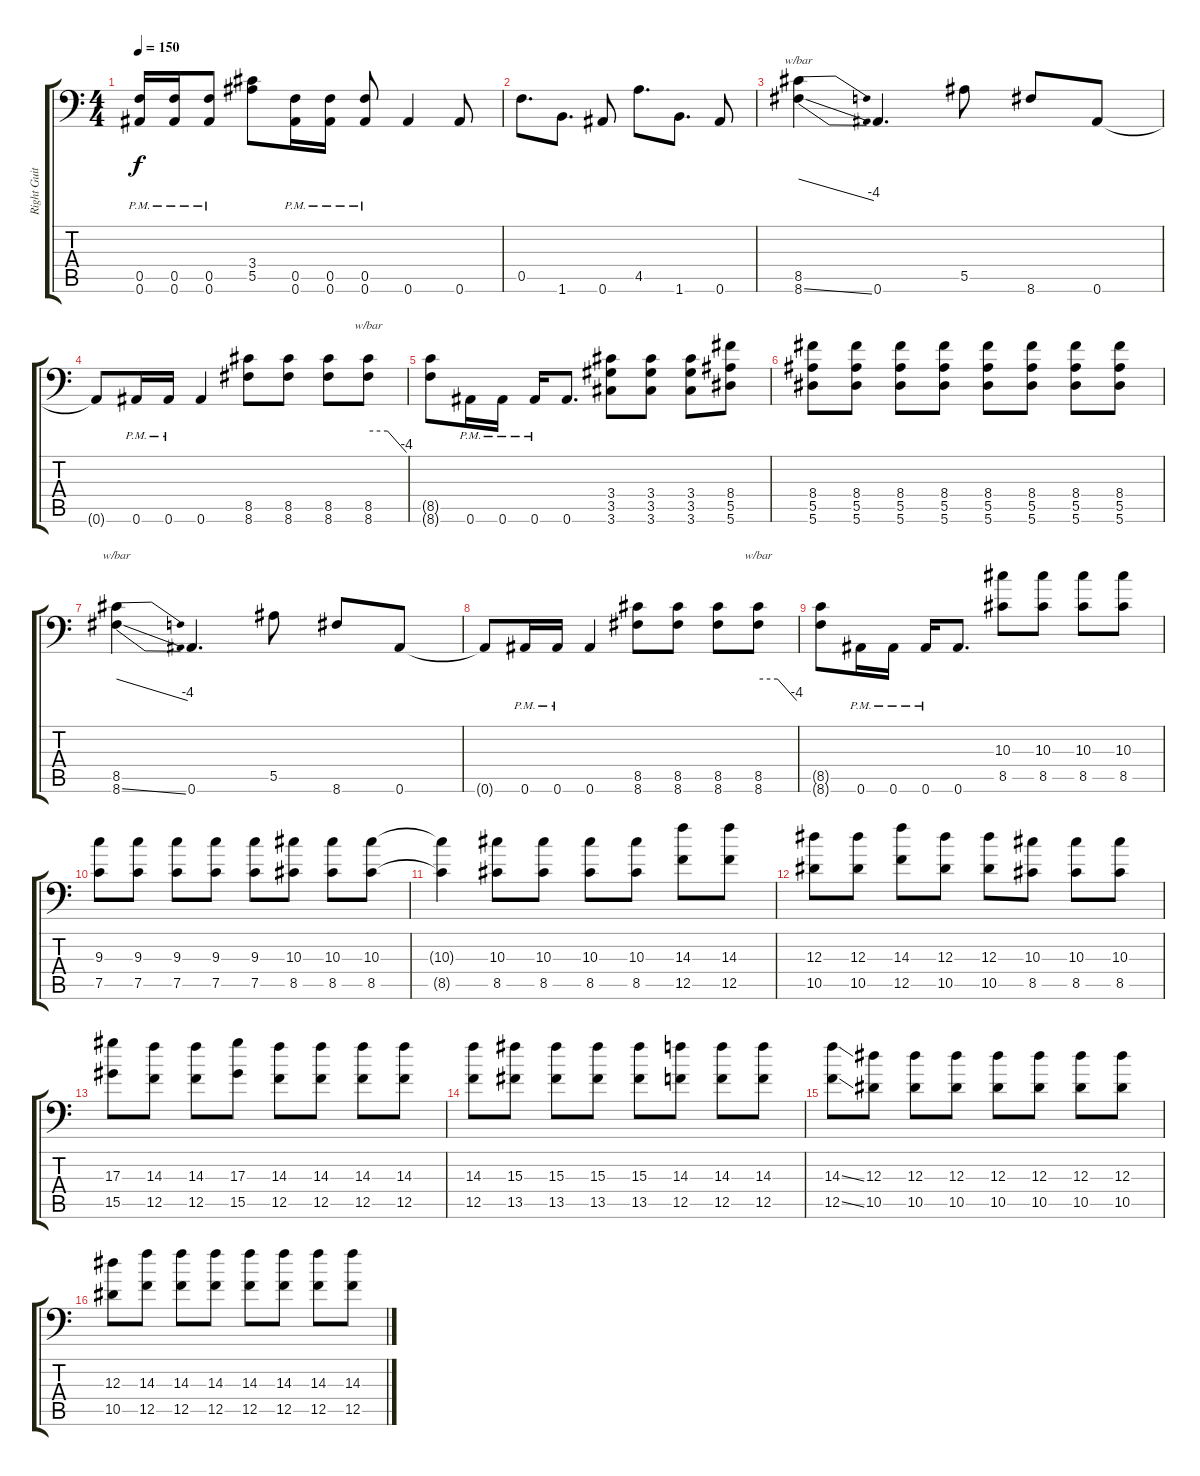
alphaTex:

\track ("Right Guitar" "Right Guit") {instrument distortionguitar}
\staff {score tabs}
\tuning (C4 G3 Eb3 Bb2 F2 Bb1) {hide}
\ts (4 4)
\tempo 150
\clef f4
\ks c
(0.5{pm} 0.6{pm}).16{dy f} (0.5{pm} 0.6{pm}).16 (0.5{pm} 0.6{pm}).8 (3.4 5.5).8 (0.5{pm} 0.6{pm}).16 (0.5{pm} 0.6{pm}).16 (0.5{pm} 0.6{pm}).8 0.6.4 0.6.8 |
0.5.8{d} 1.6.8{d} 0.6.8 4.5.8{d} 1.6.8{d} 0.6.8 |
(8.5 8.6{ss}).4{tbe (dive default 0 0 60 -16)} 0.6.4{d} 5.5.8 8.6.8 0.6.8 |
0.6{t}.8 0.6{pm}.16 0.6{pm}.16 0.6.4 (8.5 8.6).8 (8.5 8.6).8 (8.5 8.6).8 (8.5 8.6).8{tbe (custom default 0 0 30 0 60 -16)} |
(8.5{t} 8.6{t}).8 0.6{pm}.16 0.6{pm}.16 0.6{pm}.16 0.6.8{d} (3.4 3.5 3.6).8 (3.4 3.5 3.6).8 (3.4 3.5 3.6).8 (8.4 5.5 5.6).8 |
(8.4 5.5 5.6).8 (8.4 5.5 5.6).8 (8.4 5.5 5.6).8 (8.4 5.5 5.6).8 (8.4 5.5 5.6).8 (8.4 5.5 5.6).8 (8.4 5.5 5.6).8 (8.4 5.5 5.6).8 |
(8.5 8.6{ss}).4{tbe (dive default 0 0 60 -16)} 0.6.4{d} 5.5.8 8.6.8 0.6.8 |
0.6{t}.8 0.6{pm}.16 0.6{pm}.16 0.6.4 (8.5 8.6).8 (8.5 8.6).8 (8.5 8.6).8 (8.5 8.6).8{tbe (custom default 0 0 30 0 60 -16)} |
(8.5{t} 8.6{t}).8 0.6{pm}.16 0.6{pm}.16 0.6{pm}.16 0.6.8{d} (10.3 8.5).8 (10.3 8.5).8 (10.3 8.5).8 (10.3 8.5).8 |
(9.3 7.5).8 (9.3 7.5).8 (9.3 7.5).8 (9.3 7.5).8 (9.3 7.5).8 (10.3 8.5).8 (10.3 8.5).8 (10.3 8.5).8 |
(10.3{t} 8.5{t}).4 (10.3 8.5).8 (10.3 8.5).8 (10.3 8.5).8 (10.3 8.5).8 (14.3 12.5).8 (14.3 12.5).8 |
(12.3 10.5).8 (12.3 10.5).8 (14.3 12.5).8 (12.3 10.5).8 (12.3 10.5).8 (10.3 8.5).8 (10.3 8.5).8 (10.3 8.5).8 |
(17.3 15.5).8 (14.3 12.5).8 (14.3 12.5).8 (17.3 15.5).8 (14.3 12.5).8 (14.3 12.5).8 (14.3 12.5).8 (14.3 12.5).8 |
(14.3 12.5).8 (15.3 13.5).8 (15.3 13.5).8 (15.3 13.5).8 (15.3 13.5).8 (14.3 12.5).8 (14.3 12.5).8 (14.3 12.5).8 |
(14.3{ss} 12.5{ss}).8 (12.3 10.5).8 (12.3 10.5).8 (12.3 10.5).8 (12.3 10.5).8 (12.3 10.5).8 (12.3 10.5).8 (12.3 10.5).8 |
(12.3 10.5).8 (14.3 12.5).8 (14.3 12.5).8 (14.3 12.5).8 (14.3 12.5).8 (14.3 12.5).8 (14.3 12.5).8 (14.3 12.5).8
